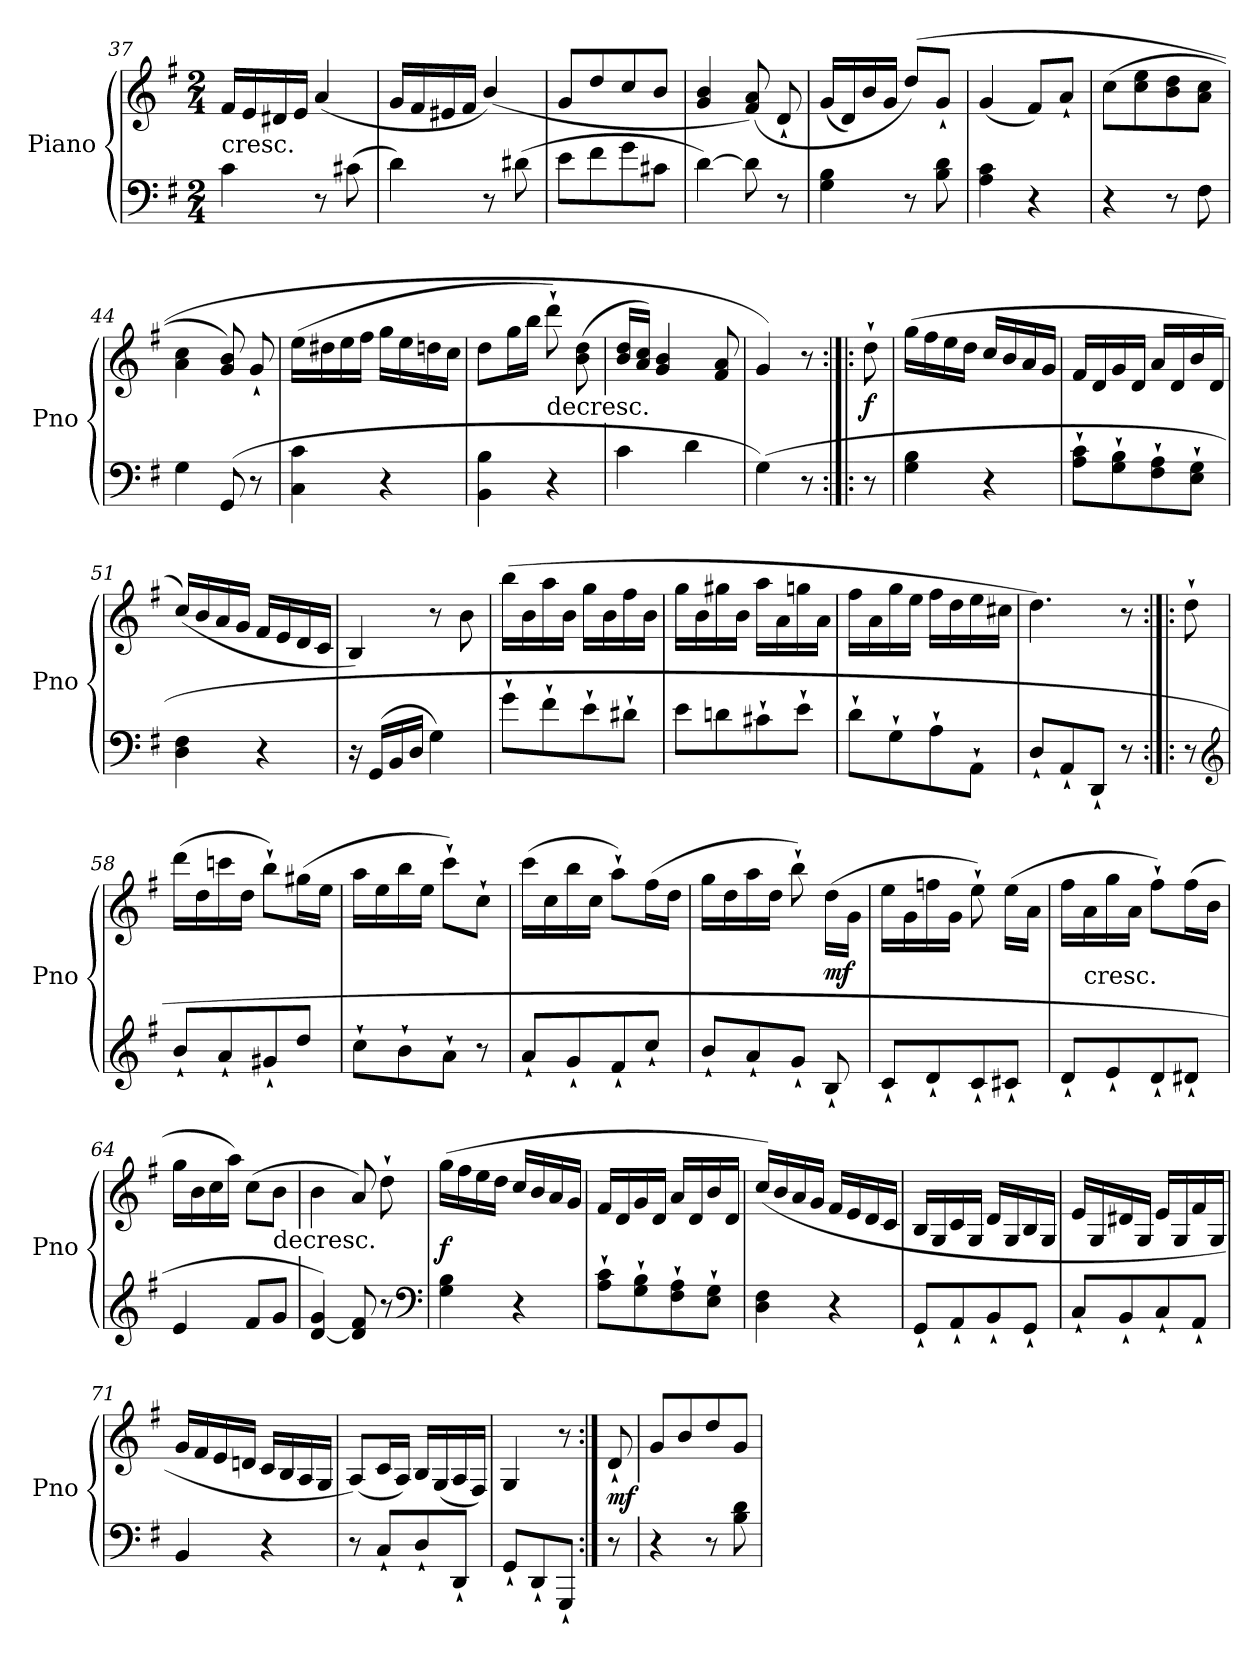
**kern	**kern	**dynam
*part1	*part1	*part1
*staff2	*staff1	*staff1/2
*I"Piano	*	*
*I'Pno	*	*
*clefF4	*clefG2	*
*k[f#]	*k[f#]	*
*G:	*G:	*
*M2/4	*M2/4	*
=37	=37	=37
!	!LO:TX:c:t=cresc.	!
4c\	16f#/LL	.
.	16e/	.
.	16d#X/	.
.	16e/JJ	.
8r	(4a/	.
(8c#X\	.	.
=38	=38	=38
4d\)	16g/LL	.
.	16f#/	.
.	16e#X/	.
.	16f#/JJ	.
8r	(4b/)	.
(8d#X\	.	.
=39	=39	=39
8e\L	8g/L	.
8f#\	8dd/	.
8g\	8cc/	.
8c#X\J	8b/J	.
=40	=40	=40
[4d\)	4g/ 4b/	.
8d\]	(8f#/ 8a/)	.
8r	8d`/	.
=41	=41	=41
4G\ 4B\	(16g/LL	.
.	16d/)	.
.	16b/	.
.	16g/JJ	.
8r	(8dd/L)	.
8B\ 8d\	8g`/J	.
=42	=42	=42
4A\ 4c\	(4g/	.
4r	8f#/L)	.
.	8a`/J	.
=43	=43	=43
4r	(8cc\L	.
.	8cc\ 8ee\	.
8r	8b\ 8dd\	.
8F#\	8a\ 8cc\J	.
=44	=44	=44
4G\	4a\ 4cc\	.
(8GG/	8g/ 8b/)	.
8r	8g`/	.
=45	=45	=45
4C\ 4c\	(16ee\LL	.
.	16dd#X\	.
.	16ee\	.
.	16ff#\JJ	.
4r	16gg\LL	.
.	16ee\	.
.	16ddn\	.
.	16cc\JJ	.
=46	=46	=46
4BB\ 4B\	8dd\L	.
.	16gg\L	.
.	16bb\JJ	.
!	!LO:TX:c:t=decresc.	!
4r	8ddd`\)	.
.	(8b\ 8dd\	.
=47	=47	=47
4c\	16b/ 16dd/LL	.
.	16a/ 16cc/JJ)	.
.	4g/ 4b/	.
4d\	.	.
.	8f#/ 8a/	.
=48	=48	=48
(4G\)	4g/)	.
8r	8r	.
=:|!|:	=:|!|:	=:|!|:
8r	8dd`\	f
=49	=49	=49
4G\ 4B\	(16gg\LL	.
.	16ff#\	.
.	16ee\	.
.	16dd\JJ	.
4r	16cc/LL	.
.	16b/	.
.	16a/	.
.	16g/JJ	.
=50	=50	=50
8A`\ 8c`\L	16f#/LL	.
.	16d/	.
8G`\ 8B`\	16g/	.
.	16d/JJ	.
8F#`\ 8A`\	16a/LL	.
.	16d/	.
8E`\ 8G`\J	16b/	.
.	16d/JJ	.
=51	=51	=51
4D\ 4F#\	(16cc/LL)	.
.	16b/	.
.	16a/	.
.	16g/JJ	.
4r	16f#/LL	.
.	16e/	.
.	16d/	.
.	16c/JJ	.
=52	=52	=52
16r	4B/)	.
(16GG/LL	.	.
16BB/	.	.
16D/JJ	.	.
4G\)	8r	.
.	8b\	.
=53	=53	=53
8g`\L	(16bb\LL	.
.	16b\	.
8f#`\	16aa\	.
.	16b\JJ	.
8e`\	16gg\LL	.
.	16b\	.
8d#X`\J	16ff#\	.
.	16b\JJ	.
=54	=54	=54
8e\L	16gg\LL	.
.	16b\	.
8dn\	16gg#X\	.
.	16b\JJ	.
8c#X`\	16aa\LL	.
.	16a\	.
8e`\J	16ggn\	.
.	16a\JJ	.
=55	=55	=55
8d`\L	16ff#\LL	.
.	16a\	.
8G`\	16gg\	.
.	16ee\JJ	.
8A`\	16ff#\LL	.
.	16dd\	.
8AA`\J	16ee\	.
.	16cc#X\JJ	.
=56	=56	=56
8D`/L	4.dd\)	.
8AA`/	.	.
8DD`/J	.	.
8r	8r	.
=57:|!|:	=57:|!|:	=57:|!|:
8r	8dd`\	.
*clefG2	*	*
=58	=58	=58
8b`/L	(16ddd\LL	.
.	16dd\	.
8a`/	16cccn\	.
.	16dd\JJ	.
8g#X`/	8bb`\L)	.
8dd/J	(16gg#X\L	.
.	16ee\JJ	.
=59	=59	=59
8cc`\L	16aa\LL	.
.	16ee\	.
8b`\	16bb\	.
.	16ee\JJ	.
8a`\J	8ccc`\L)	.
8r	8cc`\J	.
=60	=60	=60
8a`/L	(16ccc\LL	.
.	16cc\	.
8g`/	16bb\	.
.	16cc\JJ	.
8f#`/	8aa`\L)	.
8cc`/J	(16ff#\L	.
.	16dd\JJ	.
=61	=61	=61
8b`/L	16gg\LL	.
.	16dd\	.
8a`/	16aa\	.
.	16dd\JJ	.
8g`/J	8bb`\)	.
8B`/	(16dd\LL	mf
.	16g\JJ	.
=62	=62	=62
8c`/L	16ee\LL	.
.	16g\	.
8d`/	16ffn\	.
.	16g\JJ	.
8c`/	8ee`\)	.
8c#X`/J	(16ee\LL	.
.	16a\JJ	.
=63	=63	=63
8d`/L	16ff#\LL	.
!	!LO:TX:c:t=cresc.	!
.	16a\	.
8e`/	16gg\	.
.	16a\JJ	.
8d`/	8ff#`\L)	.
8d#X`/J	(16ff#\L	.
.	16b\JJ	.
=64	=64	=64
4e/	16gg\LL	.
.	16b\	.
.	16cc\	.
.	16aa\JJ)	.
8f#/L	(8cc\L	.
!	!LO:TX:c:t=decresc.	!
8g/J	8b\J	.
=65	=65	=65
[4d/ 4g/)	4b\	.
8d]/ 8f#/	8a/)	.
8r	8dd`\	.
*clefF4	*	*
=66	=66	=66
4G\ 4B\	(16gg\LL	f
.	16ff#\	.
.	16ee\	.
.	16dd\JJ	.
4r	16cc/LL	.
.	16b/	.
.	16a/	.
.	16g/JJ	.
=67	=67	=67
8A`\ 8c`\L	16f#/LL	.
.	16d/	.
8G`\ 8B`\	16g/	.
.	16d/JJ	.
8F#`\ 8A`\	16a/LL	.
.	16d/	.
8E`\ 8G`\J	16b/	.
.	16d/JJ	.
=68	=68	=68
4D\ 4F#\	(16cc/LL)	.
.	16b/	.
.	16a/	.
.	16g/JJ	.
4r	16f#/LL	.
.	16e/	.
.	16d/	.
.	16c/JJ	.
=69	=69	=69
8GG`/L	16B/LL	.
.	16G/	.
8AA`/	16c/	.
.	16G/JJ	.
8BB`/	16d/LL	.
.	16G/	.
8GG`/J	16B/	.
.	16G/JJ	.
=70	=70	=70
8C`/L	16e/LL	.
.	16G/	.
8BB`/	16d#X/	.
.	16G/JJ	.
8C`/	16e/LL	.
.	16G/	.
8AA`/J	16f#/	.
.	16G/JJ	.
=71	=71	=71
4BB/	16g/LL	.
.	16f#/	.
.	16e/	.
.	16dn/JJ	.
4r	16c/LL	.
.	16B/	.
.	16A/	.
.	16G/JJ	.
=72	=72	=72
8r	(8A/L)	.
8C`/L	16c/L	.
.	16A/JJ)	.
8D`/	16B/LL	.
.	(16G/	.
8DD`/J	16A/	.
.	16F#/JJ)	.
=73	=73	=73
8GG`/L	4G/	.
8DD`/	.	.
8GGG`/J	8r	.
=:|!	=:|!	=:|!
8r	8d`/	mf
=74	=74	=74
4r	8g/L	.
.	8b/	.
8r	8dd/	.
8B\ 8d\	8g/J	.
=	=	=
*-	*-	*-
